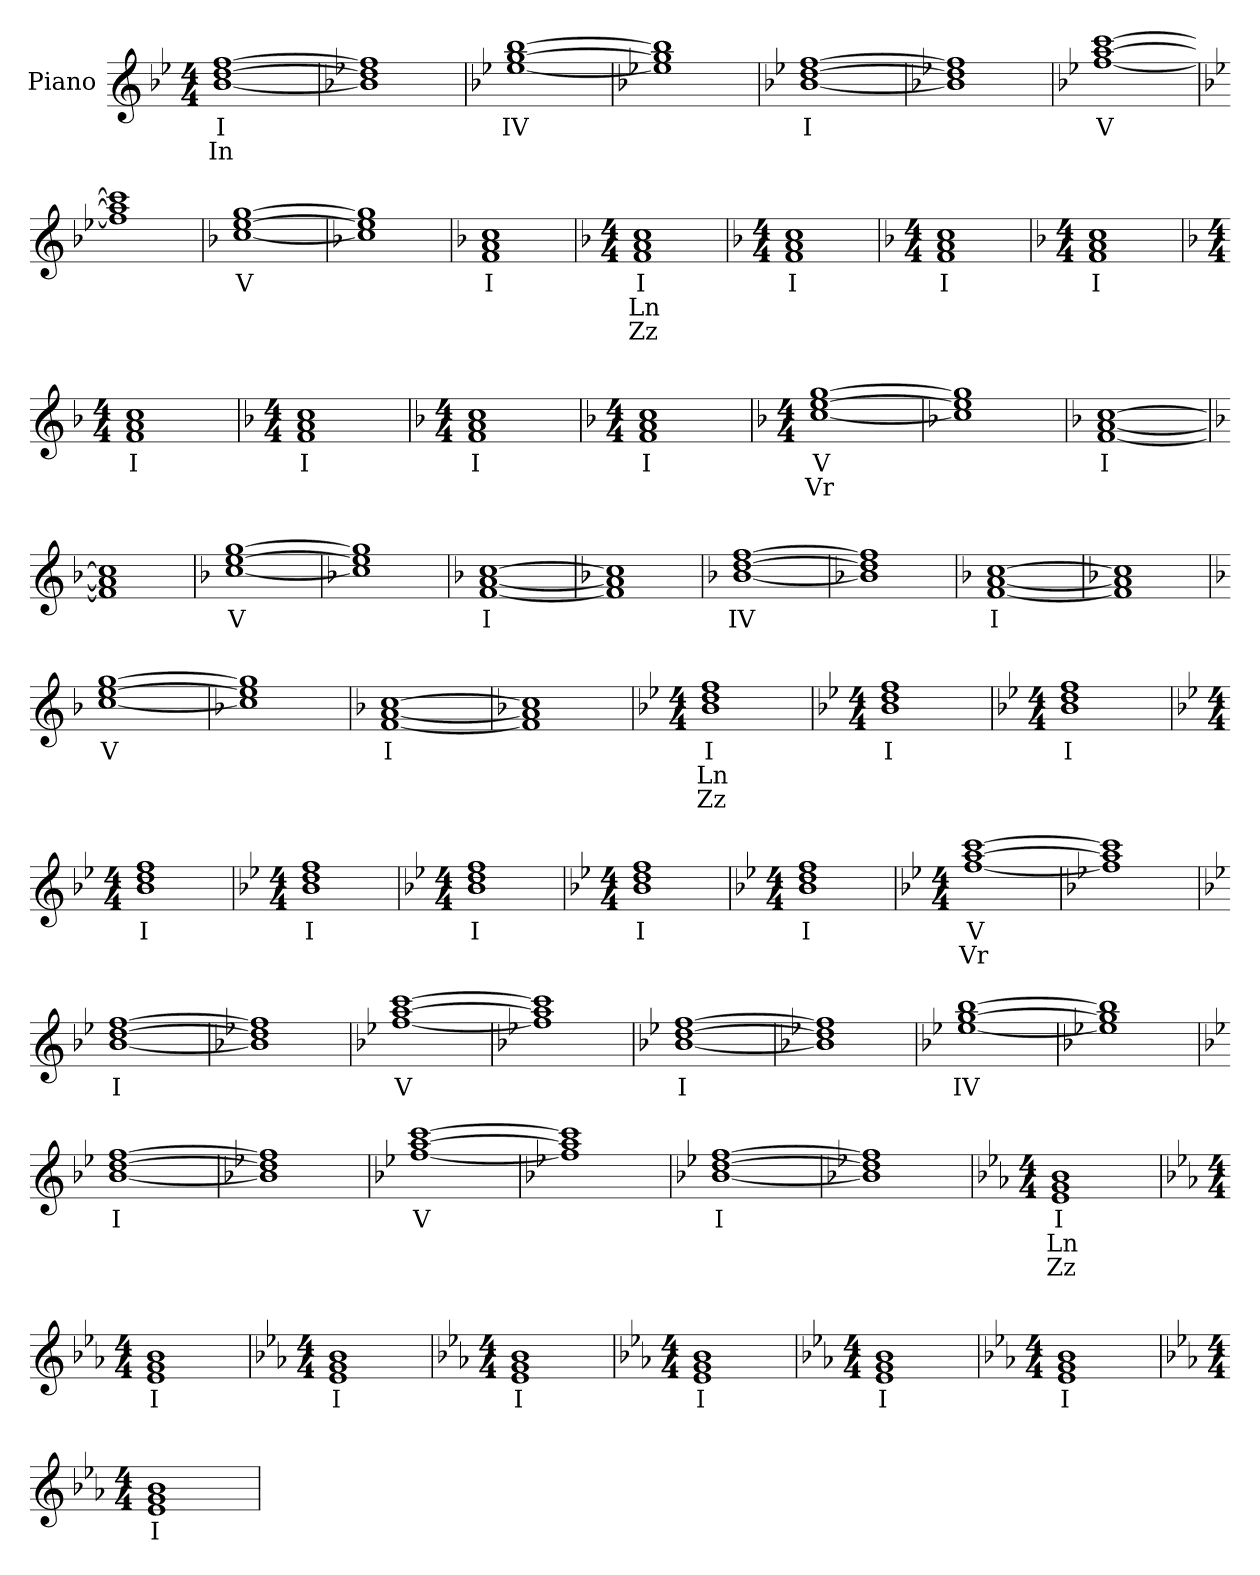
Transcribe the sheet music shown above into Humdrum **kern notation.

**kern	**text	**text	**text
*part1	*part1	*part1	*part1
*staff1	*staff1	*staff1	*staff1
*I"Piano	*	*	*
*I'Pno	*	*	*
*k[b-e-]	*	*	*
*B-:	*	*	*
*M4/4	*	*	*
=	=	=	=
[1b- [1dd [1ff	I	In	.
=	=	=	=
*k[b-e-]	*	*	*
*B-:	*	*	*
1b-] 1dd] 1ff]	.	.	.
=	=	=	=
*k[b-e-]	*	*	*
*B-:	*	*	*
[1ee- [1gg [1bb-	IV	.	.
=	=	=	=
*k[b-e-]	*	*	*
*B-:	*	*	*
1ee-] 1gg] 1bb-]	.	.	.
=	=	=	=
*k[b-e-]	*	*	*
*B-:	*	*	*
[1b- [1dd [1ff	I	.	.
=	=	=	=
*k[b-e-]	*	*	*
*B-:	*	*	*
1b-] 1dd] 1ff]	.	.	.
=	=	=	=
*k[b-e-]	*	*	*
*B-:	*	*	*
[1ff [1aa [1ccc	V	.	.
=	=	=	=
*k[b-e-]	*	*	*
*B-:	*	*	*
1ff] 1aa] 1ccc]	.	.	.
=	=	=	=
*k[b-]	*	*	*
*F:	*	*	*
[1cc [1ee [1gg	V	.	.
=	=	=	=
*k[b-]	*	*	*
*F:	*	*	*
1cc] 1ee] 1gg]	.	.	.
=	=	=	=
*k[b-]	*	*	*
*F:	*	*	*
1f 1a 1cc	I	.	.
=	=	=	=
*k[b-]	*	*	*
*F:	*	*	*
*M4/4	*	*	*
1f 1a 1cc	I	Ln	Zz
=	=	=	=
*k[b-]	*	*	*
*F:	*	*	*
*M4/4	*	*	*
1f 1a 1cc	I	.	.
=	=	=	=
*k[b-]	*	*	*
*F:	*	*	*
*M4/4	*	*	*
1f 1a 1cc	I	.	.
=	=	=	=
*k[b-]	*	*	*
*F:	*	*	*
*M4/4	*	*	*
1f 1a 1cc	I	.	.
=	=	=	=
*k[b-]	*	*	*
*F:	*	*	*
*M4/4	*	*	*
1f 1a 1cc	I	.	.
=	=	=	=
*k[b-]	*	*	*
*F:	*	*	*
*M4/4	*	*	*
1f 1a 1cc	I	.	.
=	=	=	=
*k[b-]	*	*	*
*F:	*	*	*
*M4/4	*	*	*
1f 1a 1cc	I	.	.
=	=	=	=
*k[b-]	*	*	*
*F:	*	*	*
*M4/4	*	*	*
1f 1a 1cc	I	.	.
=	=	=	=
*k[b-]	*	*	*
*F:	*	*	*
*M4/4	*	*	*
[1cc [1ee [1gg	V	Vr	.
=	=	=	=
*k[b-]	*	*	*
*F:	*	*	*
1cc] 1ee] 1gg]	.	.	.
=	=	=	=
*k[b-]	*	*	*
*F:	*	*	*
[1f [1a [1cc	I	.	.
=	=	=	=
*k[b-]	*	*	*
*F:	*	*	*
1f] 1a] 1cc]	.	.	.
=	=	=	=
*k[b-]	*	*	*
*F:	*	*	*
[1cc [1ee [1gg	V	.	.
=	=	=	=
*k[b-]	*	*	*
*F:	*	*	*
1cc] 1ee] 1gg]	.	.	.
=	=	=	=
*k[b-]	*	*	*
*F:	*	*	*
[1f [1a [1cc	I	.	.
=	=	=	=
*k[b-]	*	*	*
*F:	*	*	*
1f] 1a] 1cc]	.	.	.
=	=	=	=
*k[b-]	*	*	*
*F:	*	*	*
[1b- [1dd [1ff	IV	.	.
=	=	=	=
*k[b-]	*	*	*
*F:	*	*	*
1b-] 1dd] 1ff]	.	.	.
=	=	=	=
*k[b-]	*	*	*
*F:	*	*	*
[1f [1a [1cc	I	.	.
=	=	=	=
*k[b-]	*	*	*
*F:	*	*	*
1f] 1a] 1cc]	.	.	.
=	=	=	=
*k[b-]	*	*	*
*F:	*	*	*
[1cc [1ee [1gg	V	.	.
=	=	=	=
*k[b-]	*	*	*
*F:	*	*	*
1cc] 1ee] 1gg]	.	.	.
=	=	=	=
*k[b-]	*	*	*
*F:	*	*	*
[1f [1a [1cc	I	.	.
=	=	=	=
*k[b-]	*	*	*
*F:	*	*	*
1f] 1a] 1cc]	.	.	.
=	=	=	=
*k[b-e-]	*	*	*
*B-:	*	*	*
*M4/4	*	*	*
1b- 1dd 1ff	I	Ln	Zz
=	=	=	=
*k[b-e-]	*	*	*
*B-:	*	*	*
*M4/4	*	*	*
1b- 1dd 1ff	I	.	.
=	=	=	=
*k[b-e-]	*	*	*
*B-:	*	*	*
*M4/4	*	*	*
1b- 1dd 1ff	I	.	.
=	=	=	=
*k[b-e-]	*	*	*
*B-:	*	*	*
*M4/4	*	*	*
1b- 1dd 1ff	I	.	.
=	=	=	=
*k[b-e-]	*	*	*
*B-:	*	*	*
*M4/4	*	*	*
1b- 1dd 1ff	I	.	.
=	=	=	=
*k[b-e-]	*	*	*
*B-:	*	*	*
*M4/4	*	*	*
1b- 1dd 1ff	I	.	.
=	=	=	=
*k[b-e-]	*	*	*
*B-:	*	*	*
*M4/4	*	*	*
1b- 1dd 1ff	I	.	.
=	=	=	=
*k[b-e-]	*	*	*
*B-:	*	*	*
*M4/4	*	*	*
1b- 1dd 1ff	I	.	.
=	=	=	=
*k[b-e-]	*	*	*
*B-:	*	*	*
*M4/4	*	*	*
[1ff [1aa [1ccc	V	Vr	.
=	=	=	=
*k[b-e-]	*	*	*
*B-:	*	*	*
1ff] 1aa] 1ccc]	.	.	.
=	=	=	=
*k[b-e-]	*	*	*
*B-:	*	*	*
[1b- [1dd [1ff	I	.	.
=	=	=	=
*k[b-e-]	*	*	*
*B-:	*	*	*
1b-] 1dd] 1ff]	.	.	.
=	=	=	=
*k[b-e-]	*	*	*
*B-:	*	*	*
[1ff [1aa [1ccc	V	.	.
=	=	=	=
*k[b-e-]	*	*	*
*B-:	*	*	*
1ff] 1aa] 1ccc]	.	.	.
=	=	=	=
*k[b-e-]	*	*	*
*B-:	*	*	*
[1b- [1dd [1ff	I	.	.
=	=	=	=
*k[b-e-]	*	*	*
*B-:	*	*	*
1b-] 1dd] 1ff]	.	.	.
=	=	=	=
*k[b-e-]	*	*	*
*B-:	*	*	*
[1ee- [1gg [1bb-	IV	.	.
=	=	=	=
*k[b-e-]	*	*	*
*B-:	*	*	*
1ee-] 1gg] 1bb-]	.	.	.
=	=	=	=
*k[b-e-]	*	*	*
*B-:	*	*	*
[1b- [1dd [1ff	I	.	.
=	=	=	=
*k[b-e-]	*	*	*
*B-:	*	*	*
1b-] 1dd] 1ff]	.	.	.
=	=	=	=
*k[b-e-]	*	*	*
*B-:	*	*	*
[1ff [1aa [1ccc	V	.	.
=	=	=	=
*k[b-e-]	*	*	*
*B-:	*	*	*
1ff] 1aa] 1ccc]	.	.	.
=	=	=	=
*k[b-e-]	*	*	*
*B-:	*	*	*
[1b- [1dd [1ff	I	.	.
=	=	=	=
*k[b-e-]	*	*	*
*B-:	*	*	*
1b-] 1dd] 1ff]	.	.	.
=	=	=	=
*k[b-e-a-]	*	*	*
*E-:	*	*	*
*M4/4	*	*	*
1e- 1g 1b-	I	Ln	Zz
=	=	=	=
*k[b-e-a-]	*	*	*
*E-:	*	*	*
*M4/4	*	*	*
1e- 1g 1b-	I	.	.
=	=	=	=
*k[b-e-a-]	*	*	*
*E-:	*	*	*
*M4/4	*	*	*
1e- 1g 1b-	I	.	.
=	=	=	=
*k[b-e-a-]	*	*	*
*E-:	*	*	*
*M4/4	*	*	*
1e- 1g 1b-	I	.	.
=	=	=	=
*k[b-e-a-]	*	*	*
*E-:	*	*	*
*M4/4	*	*	*
1e- 1g 1b-	I	.	.
=	=	=	=
*k[b-e-a-]	*	*	*
*E-:	*	*	*
*M4/4	*	*	*
1e- 1g 1b-	I	.	.
=	=	=	=
*k[b-e-a-]	*	*	*
*E-:	*	*	*
*M4/4	*	*	*
1e- 1g 1b-	I	.	.
=	=	=	=
*k[b-e-a-]	*	*	*
*E-:	*	*	*
*M4/4	*	*	*
1e- 1g 1b-	I	.	.
=	=	=	=
*-	*-	*-	*-
